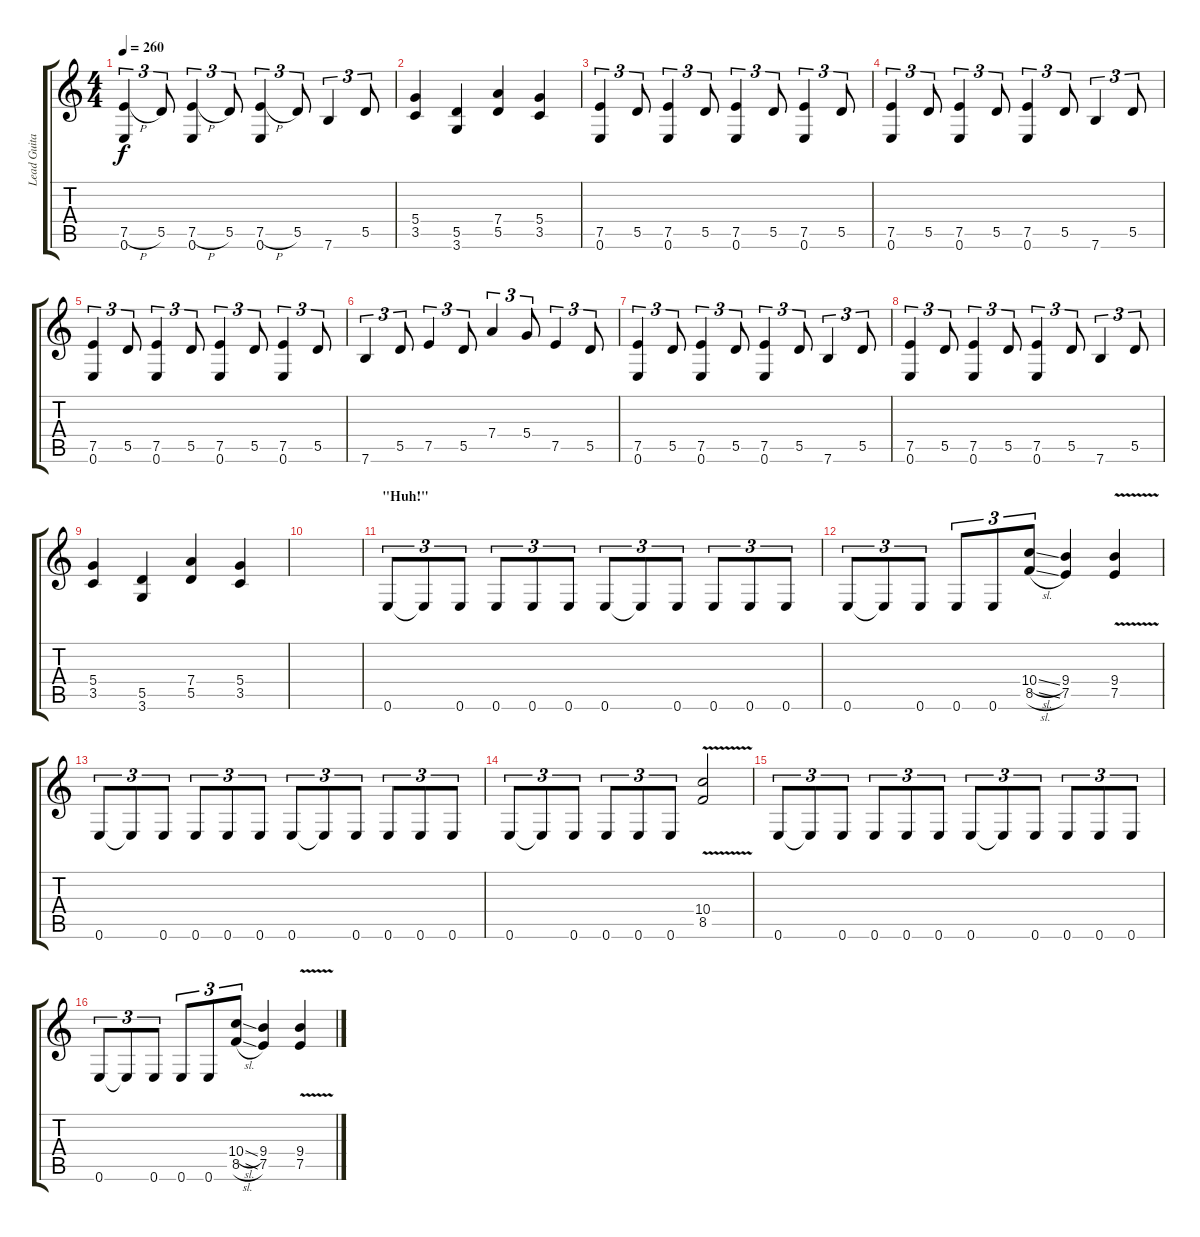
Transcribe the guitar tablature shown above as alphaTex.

\track ("Lead Guitar (Dave Mustaine)" "Lead Guita") {instrument distortionguitar}
\staff {score tabs}
\tuning (E4 B3 G3 D3 A2 E2) {hide}
\ts (4 4)
\tempo 260
\clef g2
\ks c
(7.5{h} 0.6).4{tu (3 2) dy f} 5.5.8{tu (3 2)} (7.5{h} 0.6).4{tu (3 2)} 5.5.8{tu (3 2)} (7.5{h} 0.6).4{tu (3 2)} 5.5.8{tu (3 2)} 7.6.4{tu (3 2)} 5.5.8{tu (3 2)} |
(5.4 3.5).4 (5.5 3.6).4 (7.4 5.5).4 (5.4 3.5).4 |
(7.5 0.6).4{tu (3 2)} 5.5.8{tu (3 2)} (7.5 0.6).4{tu (3 2)} 5.5.8{tu (3 2)} (7.5 0.6).4{tu (3 2)} 5.5.8{tu (3 2)} (7.5 0.6).4{tu (3 2)} 5.5.8{tu (3 2)} |
(7.5 0.6).4{tu (3 2)} 5.5.8{tu (3 2)} (7.5 0.6).4{tu (3 2)} 5.5.8{tu (3 2)} (7.5 0.6).4{tu (3 2)} 5.5.8{tu (3 2)} 7.6.4{tu (3 2)} 5.5.8{tu (3 2)} |
(7.5 0.6).4{tu (3 2)} 5.5.8{tu (3 2)} (7.5 0.6).4{tu (3 2)} 5.5.8{tu (3 2)} (7.5 0.6).4{tu (3 2)} 5.5.8{tu (3 2)} (7.5 0.6).4{tu (3 2)} 5.5.8{tu (3 2)} |
7.6.4{tu (3 2)} 5.5.8{tu (3 2)} 7.5.4{tu (3 2)} 5.5.8{tu (3 2)} 7.4.4{tu (3 2)} 5.4.8{tu (3 2)} 7.5.4{tu (3 2)} 5.5.8{tu (3 2)} |
(7.5 0.6).4{tu (3 2)} 5.5.8{tu (3 2)} (7.5 0.6).4{tu (3 2)} 5.5.8{tu (3 2)} (7.5 0.6).4{tu (3 2)} 5.5.8{tu (3 2)} 7.6.4{tu (3 2)} 5.5.8{tu (3 2)} |
(7.5 0.6).4{tu (3 2)} 5.5.8{tu (3 2)} (7.5 0.6).4{tu (3 2)} 5.5.8{tu (3 2)} (7.5 0.6).4{tu (3 2)} 5.5.8{tu (3 2)} 7.6.4{tu (3 2)} 5.5.8{tu (3 2)} |
(5.4 3.5).4 (5.5 3.6).4 (7.4 5.5).4 (5.4 3.5).4 |
|
\section ("" "\"Huh!\"")
0.6.8{tu (3 2)} 0.6{t}.8{tu (3 2)} 0.6.8{tu (3 2)} 0.6.8{tu (3 2)} 0.6.8{tu (3 2)} 0.6.8{tu (3 2)} 0.6.8{tu (3 2)} 0.6{t}.8{tu (3 2)} 0.6.8{tu (3 2)} 0.6.8{tu (3 2)} 0.6.8{tu (3 2)} 0.6.8{tu (3 2)} |
0.6.8{tu (3 2)} 0.6{t}.8{tu (3 2)} 0.6.8{tu (3 2)} 0.6.8{tu (3 2)} 0.6.8{tu (3 2)} (10.4{sl} 8.5{sl}).8{tu (3 2)} (9.4 7.5).4 (9.4{v} 7.5{v}).4 |
0.6.8{tu (3 2)} 0.6{t}.8{tu (3 2)} 0.6.8{tu (3 2)} 0.6.8{tu (3 2)} 0.6.8{tu (3 2)} 0.6.8{tu (3 2)} 0.6.8{tu (3 2)} 0.6{t}.8{tu (3 2)} 0.6.8{tu (3 2)} 0.6.8{tu (3 2)} 0.6.8{tu (3 2)} 0.6.8{tu (3 2)} |
0.6.8{tu (3 2)} 0.6{t}.8{tu (3 2)} 0.6.8{tu (3 2)} 0.6.8{tu (3 2)} 0.6.8{tu (3 2)} 0.6.8{tu (3 2)} (10.4{v} 8.5{v}).2 |
0.6.8{tu (3 2)} 0.6{t}.8{tu (3 2)} 0.6.8{tu (3 2)} 0.6.8{tu (3 2)} 0.6.8{tu (3 2)} 0.6.8{tu (3 2)} 0.6.8{tu (3 2)} 0.6{t}.8{tu (3 2)} 0.6.8{tu (3 2)} 0.6.8{tu (3 2)} 0.6.8{tu (3 2)} 0.6.8{tu (3 2)} |
0.6.8{tu (3 2)} 0.6{t}.8{tu (3 2)} 0.6.8{tu (3 2)} 0.6.8{tu (3 2)} 0.6.8{tu (3 2)} (10.4{sl} 8.5{sl}).8{tu (3 2)} (9.4 7.5).4 (9.4{v} 7.5{v}).4
